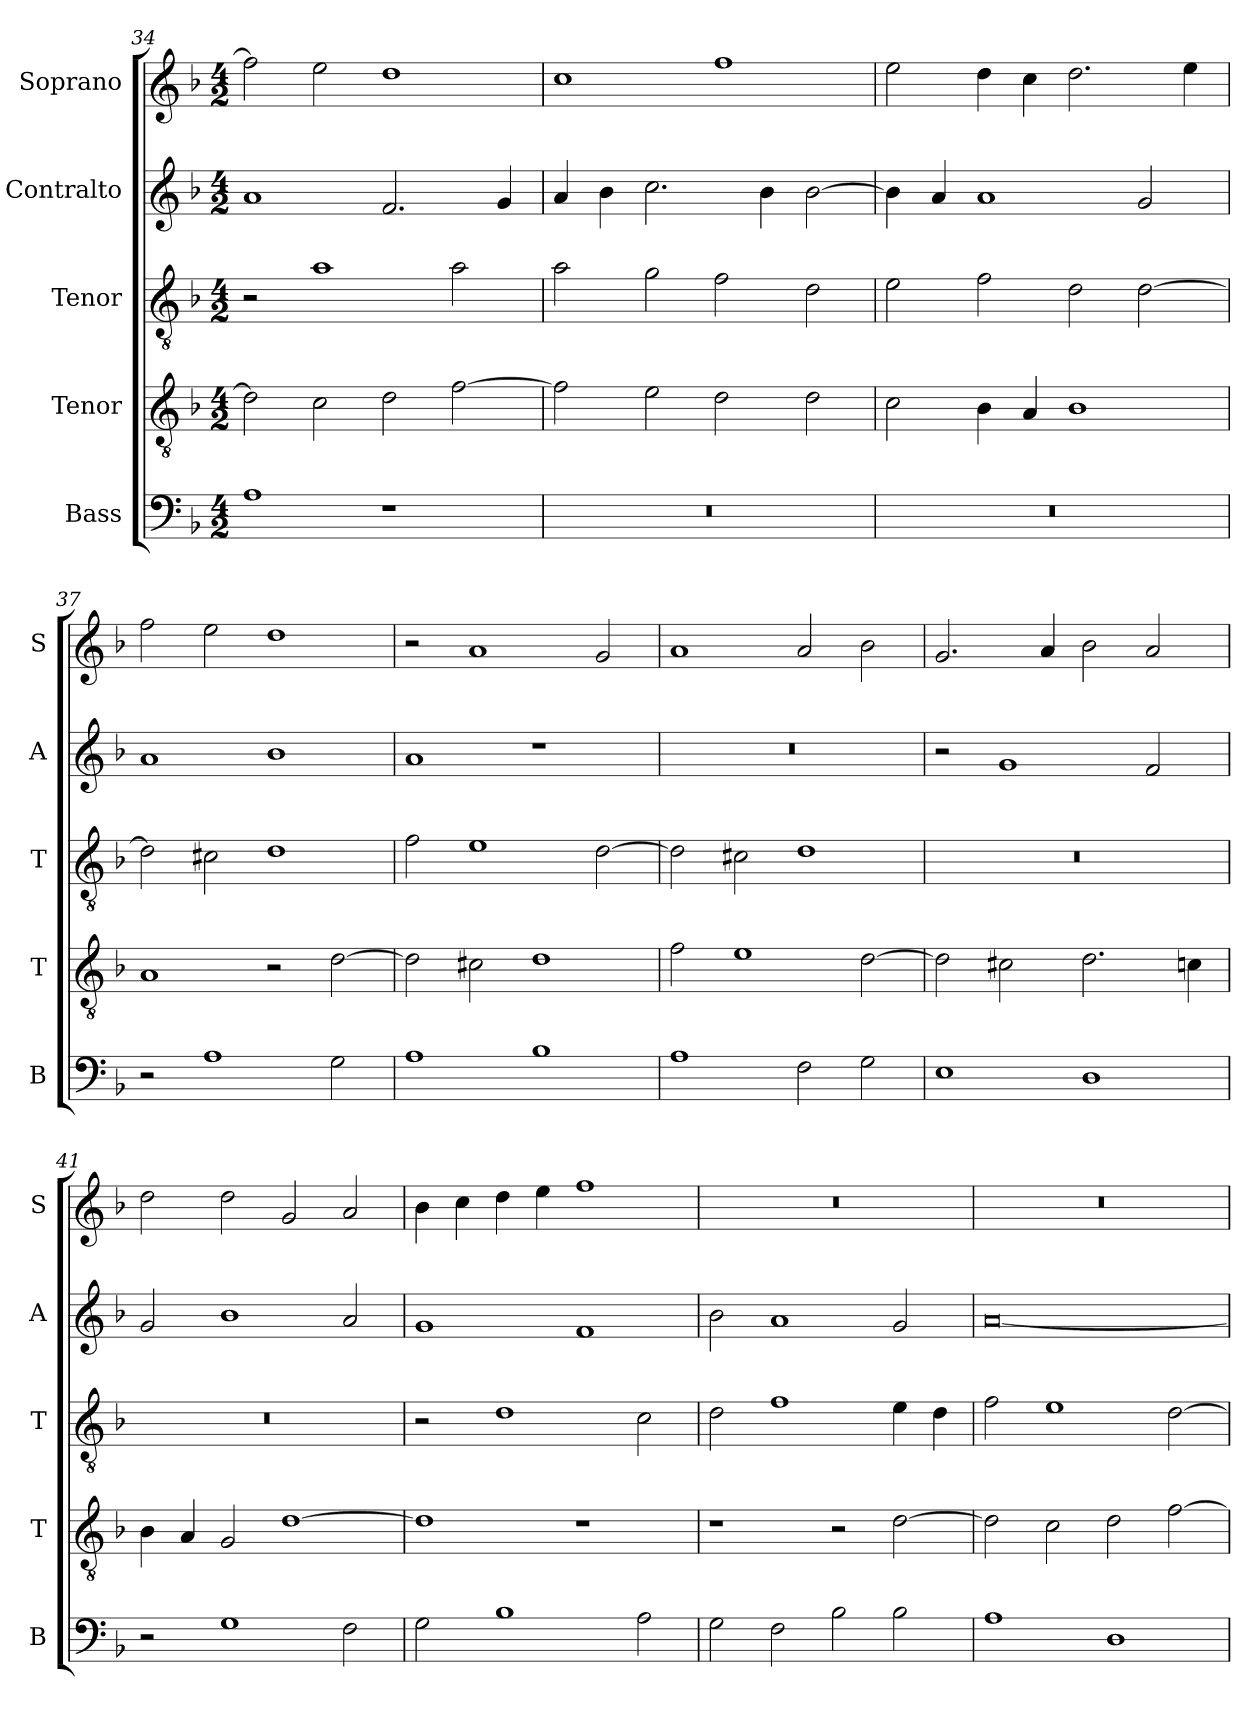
**kern	**kern	**kern	**kern	**kern
*part5	*part4	*part3	*part2	*part1
*staff5	*staff4	*staff3	*staff2	*staff1
*I"Bass	*I"Tenor	*I"Tenor	*I"Contralto	*I"Soprano
*I'B	*I'T	*I'T	*I'A	*I'S
*clefF4	*clefGv2	*clefGv2	*clefG2	*clefG2
*k[b-]	*k[b-]	*k[b-]	*k[b-]	*k[b-]
*D:aeo	*D:aeo	*D:aeo	*D:aeo	*D:aeo
*M4/2	*M4/2	*M4/2	*M4/2	*M4/2
=34	=34	=34	=34	=34
1A	2d]	2r	1a	2ff]
.	2c	1a	.	2ee
1r	2d	.	2.f	1dd
.	[2f	2a	.	.
.	.	.	4g	.
=35	=35	=35	=35	=35
0r	2f]	2a	4a	1cc
.	.	.	4b-	.
.	2e	2g	2.cc	.
.	2d	2f	.	1ff
.	.	.	4b-	.
.	2d	2d	[2b-	.
=36	=36	=36	=36	=36
0r	2c	2e	4b-]	2ee
.	.	.	4a	.
.	4B-	2f	1a	4dd
.	4A	.	.	4cc
.	1B-	2d	.	2.dd
.	.	[2d	2g	.
.	.	.	.	4ee
=37	=37	=37	=37	=37
2r	1A	2d]	1a	2ff
1A	.	2c#X	.	2ee
.	2r	1d	1b-	1dd
2G	[2d	.	.	.
=38	=38	=38	=38	=38
1A	2d]	2f	1a	2r
.	2c#X	1e	.	1a
1B-	1d	.	1r	.
.	.	[2d	.	2g
=39	=39	=39	=39	=39
1A	2f	2d]	0r	1a
.	1e	2c#X	.	.
2F	.	1d	.	2a
2G	[2d	.	.	2b-
=40	=40	=40	=40	=40
1E	2d]	0r	2r	2.g
.	2c#X	.	1g	.
.	.	.	.	4a
1D	2.d	.	.	2b-
.	.	.	2f	2a
.	4cn	.	.	.
=41	=41	=41	=41	=41
2r	4B-	0r	2g	2dd
.	4A	.	.	.
1G	2G	.	1b-	2dd
.	[1d	.	.	2g
2F	.	.	2a	2a
=42	=42	=42	=42	=42
2G	1d]	2r	1g	4b-
.	.	.	.	4cc
1B-	.	1d	.	4dd
.	.	.	.	4ee
.	1r	.	1f	1ff
2A	.	2c	.	.
=43	=43	=43	=43	=43
2G	1r	2d	2b-	0r
2F	.	1f	1a	.
2B-	2r	.	.	.
2B-	[2d	4e	2g	.
.	.	4d	.	.
=44	=44	=44	=44	=44
1A	2d]	2f	[0a	0r
.	2c	1e	.	.
1D	2d	.	.	.
.	[2f	[2d	.	.
=	=	=	=	=
*-	*-	*-	*-	*-
